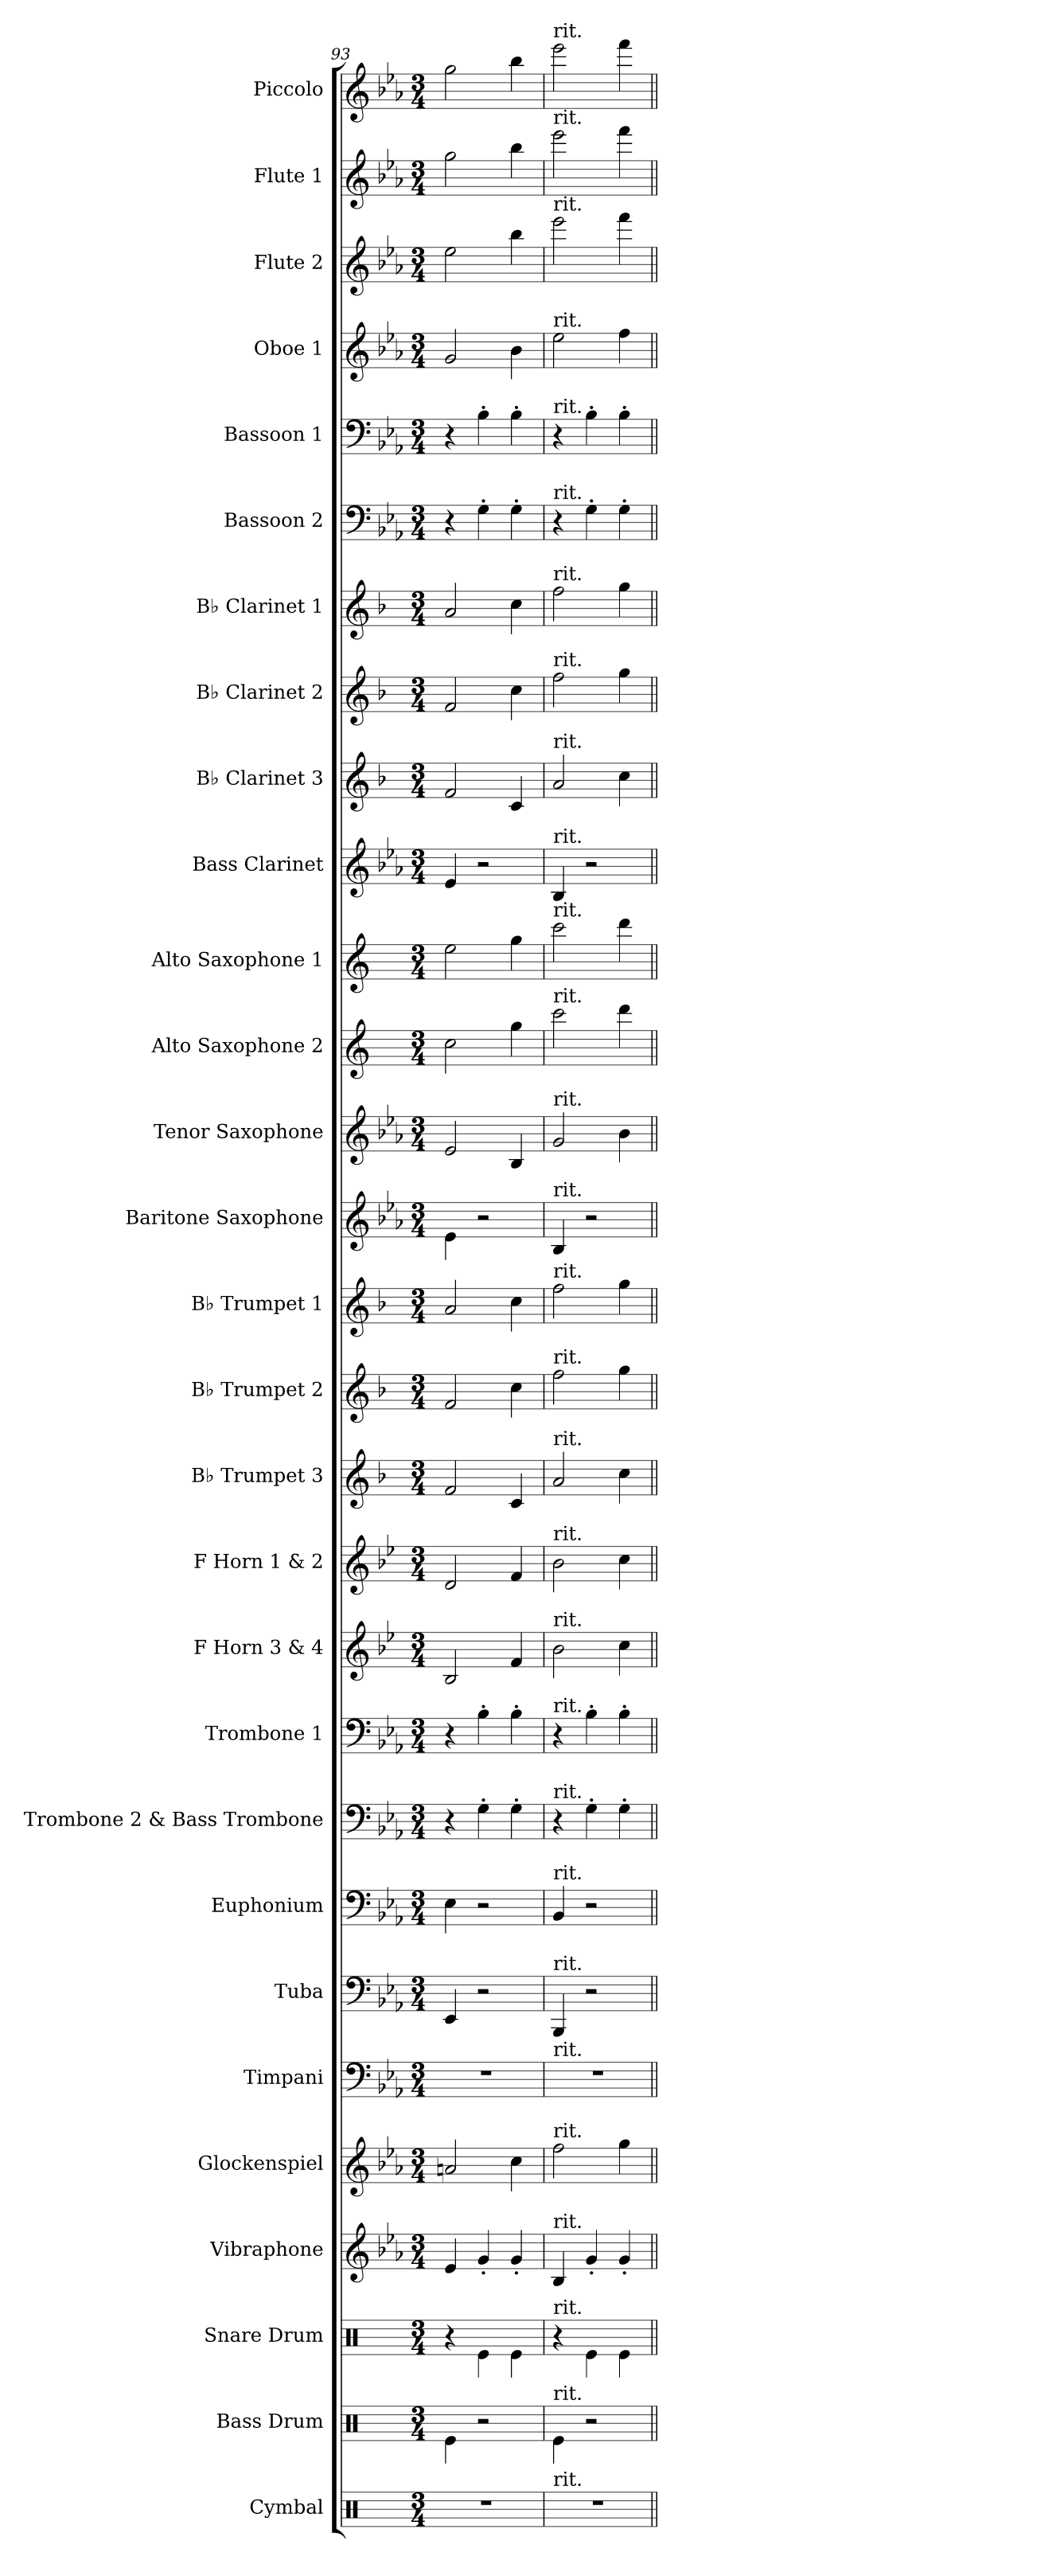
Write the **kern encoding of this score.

**kern	**kern	**kern	**kern	**kern	**kern	**kern	**kern	**kern	**kern	**kern	**kern	**kern	**kern	**kern	**kern	**kern	**kern	**kern	**kern	**kern	**kern	**kern	**kern	**kern	**kern	**kern	**kern	**kern
*part29	*part28	*part27	*part26	*part25	*part24	*part23	*part22	*part21	*part20	*part19	*part18	*part17	*part16	*part15	*part14	*part13	*part12	*part11	*part10	*part9	*part8	*part7	*part6	*part5	*part4	*part3	*part2	*part1
*staff29	*staff28	*staff27	*staff26	*staff25	*staff24	*staff23	*staff22	*staff21	*staff20	*staff19	*staff18	*staff17	*staff16	*staff15	*staff14	*staff13	*staff12	*staff11	*staff10	*staff9	*staff8	*staff7	*staff6	*staff5	*staff4	*staff3	*staff2	*staff1
*I"Cymbal	*I"Bass Drum	*I"Snare Drum	*I"Vibraphone	*I"Glockenspiel	*I"Timpani	*I"Tuba	*I"Euphonium	*I"Trombone 2 &amp; Bass Trombone	*I"Trombone 1	*I"F Horn 3 &amp; 4	*I"F Horn 1 &amp; 2	*I"B♭ Trumpet 3	*I"B♭ Trumpet 2	*I"B♭ Trumpet 1	*I"Baritone Saxophone	*I"Tenor Saxophone	*I"Alto Saxophone 2	*I"Alto Saxophone 1	*I"Bass Clarinet	*I"B♭ Clarinet 3	*I"B♭ Clarinet 2	*I"B♭ Clarinet 1	*I"Bassoon 2	*I"Bassoon 1	*I"Oboe 1	*I"Flute 2	*I"Flute 1	*I"Piccolo
*I'Cym.	*I'B. Dr.	*I'Sn. Dr.	*I'Vib.	*I'Glk.	*I'Timp.	*I'Tba.	*I'Euph.	*I'Tbn. 2 B. Tbn.	*I'Tbn. 1	*I'F Hn. 3 4	*I'F Hn. 1 2	*I'B♭ Tpt. 3	*I'B♭ Tpt. 2	*I'B♭ Tpt. 1	*I'Bar. Sax.	*I'T. Sax.	*I'A. Sax. 2	*I'A. Sax. 1	*I'B. Cl.	*I'B♭ Cl. 3	*I'B♭ Cl. 2	*I'B♭ Cl. 1	*I'Bsn. 2	*I'Bsn. 1	*I'Ob. 1	*I'Fl. 2	*I'Fl. 1	*I'Picc.
*clefX	*clefX	*clefX	*clefG2	*clefG2	*clefF4	*clefF4	*clefF4	*clefF4	*clefF4	*clefG2	*clefG2	*clefG2	*clefG2	*clefG2	*clefG2	*clefG2	*clefG2	*clefG2	*clefG2	*clefG2	*clefG2	*clefG2	*clefF4	*clefF4	*clefG2	*clefG2	*clefG2	*clefG2
*	*	*	*	*ITrd-14c-24	*	*	*	*	*	*ITrd4c7	*ITrd4c7	*ITrd1c2	*ITrd1c2	*ITrd1c2	*ITrd12c21	*ITrd8c14	*ITrd5c9	*ITrd5c9	*ITrd8c14	*ITrd1c2	*ITrd1c2	*ITrd1c2	*	*	*	*	*	*ITrd-7c-12
*k[]	*k[]	*k[]	*k[b-e-a-]	*k[b-e-a-]	*k[b-e-a-]	*k[b-e-a-]	*k[b-e-a-]	*k[b-e-a-]	*k[b-e-a-]	*k[b-e-a-]	*k[b-e-a-]	*k[b-e-a-]	*k[b-e-a-]	*k[b-e-a-]	*k[b-e-a-]	*k[b-e-a-]	*k[b-e-a-]	*k[b-e-a-]	*k[b-e-a-]	*k[b-e-a-]	*k[b-e-a-]	*k[b-e-a-]	*k[b-e-a-]	*k[b-e-a-]	*k[b-e-a-]	*k[b-e-a-]	*k[b-e-a-]	*k[b-e-a-]
*M3/4	*M3/4	*M3/4	*M3/4	*M3/4	*M3/4	*M3/4	*M3/4	*M3/4	*M3/4	*M3/4	*M3/4	*M3/4	*M3/4	*M3/4	*M3/4	*M3/4	*M3/4	*M3/4	*M3/4	*M3/4	*M3/4	*M3/4	*M3/4	*M3/4	*M3/4	*M3/4	*M3/4	*M3/4
=93	=93	=93	=93	=93	=93	=93	=93	=93	=93	=93	=93	=93	=93	=93	=93	=93	=93	=93	=93	=93	=93	=93	=93	=93	=93	=93	=93	=93
2.r	4Re\	4r	4e-/	2aaan/	2.r	4EE-/	4E-\	4r	4r	2E-/	2G/	2e-/	2e-/	2g/	4E-\	2E-/	2e-\	2g\	4E-/	2e-/	2e-/	2g/	4r	4r	2g/	2ee-\	2gg\	2ggg\
.	2r	4Re\	4g'/	.	.	2r	2r	4G'\	4B-'\	.	.	.	.	.	2r	.	.	.	2r	.	.	.	4G'\	4B-'\	.	.	.	.
.	.	4Re\	4g'/	4cccc\	.	.	.	4G'\	4B-'\	4B-/	4B-/	4B-/	4b-\	4b-\	.	4BB-/	4b-\	4b-\	.	4B-/	4b-\	4b-\	4G'\	4B-'\	4b-\	4bb-\	4bb-\	4bbb-\
=94	=94	=94	=94	=94	=94	=94	=94	=94	=94	=94	=94	=94	=94	=94	=94	=94	=94	=94	=94	=94	=94	=94	=94	=94	=94	=94	=94	=94
!	!	!	!	!	!	!	!	!	!	!	!	!	!	!	!	!	!	!	!	!	!	!	!	!	!	!	!	!LO:TX:a:t=rit.
!	!	!	!	!	!	!	!	!	!	!	!	!	!	!	!	!	!	!	!	!	!	!	!	!	!	!	!LO:TX:a:t=rit.	!
!	!	!	!	!	!	!	!	!	!	!	!	!	!	!	!	!	!	!	!	!	!	!	!	!	!	!LO:TX:a:t=rit.	!	!
!	!	!	!	!	!	!	!	!	!	!	!	!	!	!	!	!	!	!	!	!	!	!	!	!	!LO:TX:a:t=rit.	!	!	!
!	!	!	!	!	!	!	!	!	!	!	!	!	!	!	!	!	!	!	!	!	!	!	!	!LO:TX:a:t=rit.	!	!	!	!
!	!	!	!	!	!	!	!	!	!	!	!	!	!	!	!	!	!	!	!	!	!	!	!LO:TX:a:t=rit.	!	!	!	!	!
!	!	!	!	!	!	!	!	!	!	!	!	!	!	!	!	!	!	!	!	!	!	!LO:TX:a:t=rit.	!	!	!	!	!	!
!	!	!	!	!	!	!	!	!	!	!	!	!	!	!	!	!	!	!	!	!	!LO:TX:a:t=rit.	!	!	!	!	!	!	!
!	!	!	!	!	!	!	!	!	!	!	!	!	!	!	!	!	!	!	!	!LO:TX:a:t=rit.	!	!	!	!	!	!	!	!
!	!	!	!	!	!	!	!	!	!	!	!	!	!	!	!	!	!	!	!LO:TX:a:t=rit.	!	!	!	!	!	!	!	!	!
!	!	!	!	!	!	!	!	!	!	!	!	!	!	!	!	!	!	!LO:TX:a:t=rit.	!	!	!	!	!	!	!	!	!	!
!	!	!	!	!	!	!	!	!	!	!	!	!	!	!	!	!	!LO:TX:a:t=rit.	!	!	!	!	!	!	!	!	!	!	!
!	!	!	!	!	!	!	!	!	!	!	!	!	!	!	!	!LO:TX:a:t=rit.	!	!	!	!	!	!	!	!	!	!	!	!
!	!	!	!	!	!	!	!	!	!	!	!	!	!	!	!LO:TX:a:t=rit.	!	!	!	!	!	!	!	!	!	!	!	!	!
!	!	!	!	!	!	!	!	!	!	!	!	!	!	!LO:TX:a:t=rit.	!	!	!	!	!	!	!	!	!	!	!	!	!	!
!	!	!	!	!	!	!	!	!	!	!	!	!	!LO:TX:a:t=rit.	!	!	!	!	!	!	!	!	!	!	!	!	!	!	!
!	!	!	!	!	!	!	!	!	!	!	!	!LO:TX:a:t=rit.	!	!	!	!	!	!	!	!	!	!	!	!	!	!	!	!
!	!	!	!	!	!	!	!	!	!	!	!LO:TX:a:t=rit.	!	!	!	!	!	!	!	!	!	!	!	!	!	!	!	!	!
!	!	!	!	!	!	!	!	!	!	!LO:TX:a:t=rit.	!	!	!	!	!	!	!	!	!	!	!	!	!	!	!	!	!	!
!	!	!	!	!	!	!	!	!	!LO:TX:a:t=rit.	!	!	!	!	!	!	!	!	!	!	!	!	!	!	!	!	!	!	!
!	!	!	!	!	!	!	!	!LO:TX:a:t=rit.	!	!	!	!	!	!	!	!	!	!	!	!	!	!	!	!	!	!	!	!
!	!	!	!	!	!	!	!LO:TX:a:t=rit.	!	!	!	!	!	!	!	!	!	!	!	!	!	!	!	!	!	!	!	!	!
!	!	!	!	!	!	!LO:TX:a:t=rit.	!	!	!	!	!	!	!	!	!	!	!	!	!	!	!	!	!	!	!	!	!	!
!	!	!	!	!	!LO:TX:a:t=rit.	!	!	!	!	!	!	!	!	!	!	!	!	!	!	!	!	!	!	!	!	!	!	!
!	!	!	!	!LO:TX:a:t=rit.	!	!	!	!	!	!	!	!	!	!	!	!	!	!	!	!	!	!	!	!	!	!	!	!
!	!	!	!LO:TX:a:t=rit.	!	!	!	!	!	!	!	!	!	!	!	!	!	!	!	!	!	!	!	!	!	!	!	!	!
!	!	!LO:TX:a:t=rit.	!	!	!	!	!	!	!	!	!	!	!	!	!	!	!	!	!	!	!	!	!	!	!	!	!	!
!	!LO:TX:a:t=rit.	!	!	!	!	!	!	!	!	!	!	!	!	!	!	!	!	!	!	!	!	!	!	!	!	!	!	!
!LO:TX:a:t=rit.	!	!	!	!	!	!	!	!	!	!	!	!	!	!	!	!	!	!	!	!	!	!	!	!	!	!	!	!
2.r	4Re\	4r	4B-/	2ffff\	2.r	4BBB-/	4BB-/	4r	4r	2e-\	2e-\	2g/	2ee-\	2ee-\	4BB-/	2G/	2ee-\	2ee-\	4BB-/	2g/	2ee-\	2ee-\	4r	4r	2ee-\	2eee-\	2eee-\	2eeee-\
.	2r	4Re\	4g'/	.	.	2r	2r	4G'\	4B-'\	.	.	.	.	.	2r	.	.	.	2r	.	.	.	4G'\	4B-'\	.	.	.	.
.	.	4Re\	4g'/	4gggg\	.	.	.	4G'\	4B-'\	4f\	4f\	4b-\	4ff\	4ff\	.	4B-\	4ff\	4ff\	.	4b-\	4ff\	4ff\	4G'\	4B-'\	4ff\	4fff\	4fff\	4ffff\
=||	=||	=||	=||	=||	=||	=||	=||	=||	=||	=||	=||	=||	=||	=||	=||	=||	=||	=||	=||	=||	=||	=||	=||	=||	=||	=||	=||	=||
*-	*-	*-	*-	*-	*-	*-	*-	*-	*-	*-	*-	*-	*-	*-	*-	*-	*-	*-	*-	*-	*-	*-	*-	*-	*-	*-	*-	*-
